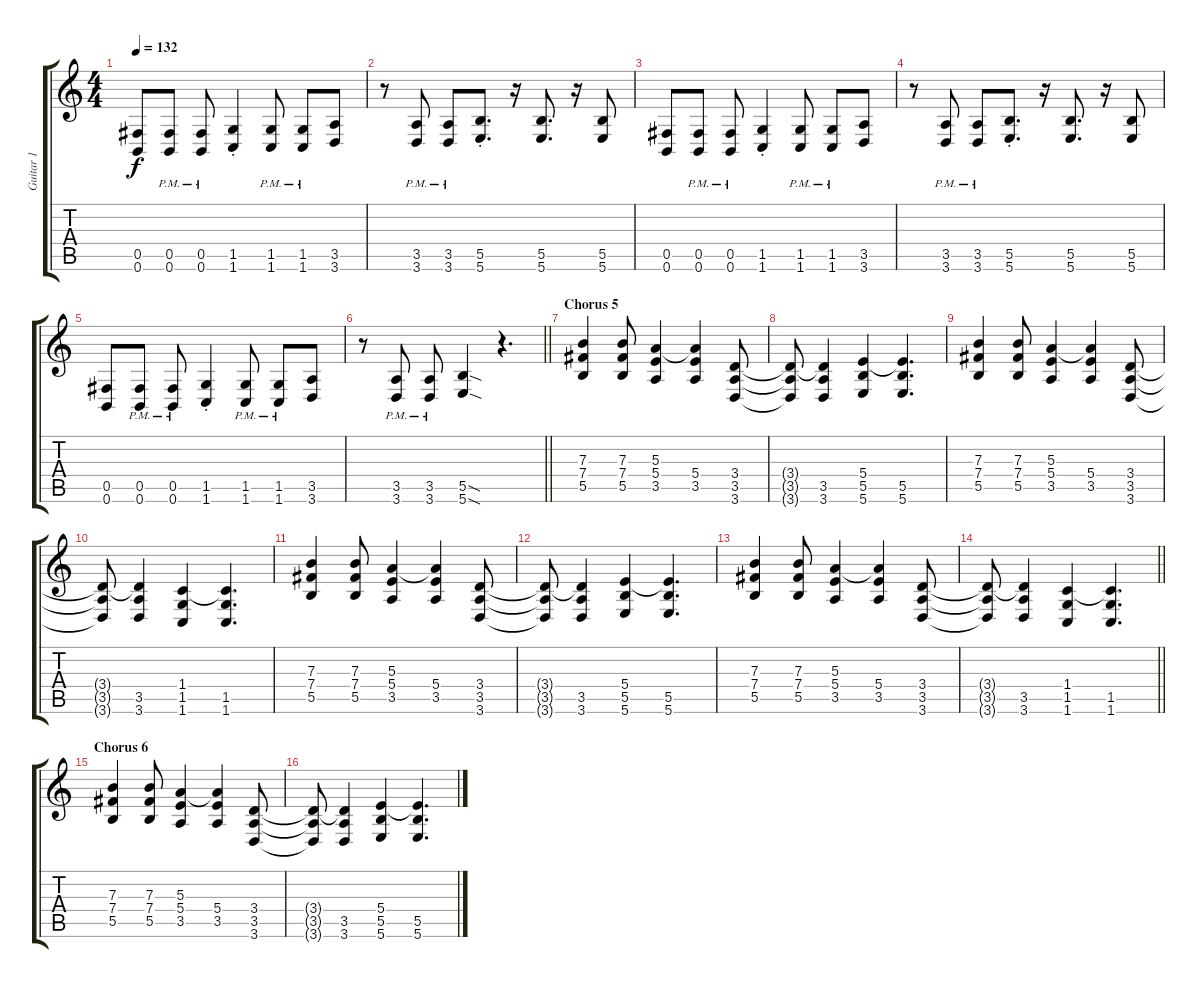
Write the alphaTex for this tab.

\track ("Guitar 1" "Guitar 1") {instrument distortionguitar}
\staff {score tabs}
\tuning (Db4 Ab3 E3 B2 Gb2 B1) {hide}
\ts (4 4)
\tempo 132
\clef g2
\ks c
(0.5 0.6).8{dy f} (0.5{pm} 0.6{pm}).8 (0.5{pm} 0.6{pm}).8 (1.5{st} 1.6{st}).4 (1.5{pm} 1.6{pm}).8 (1.5{pm} 1.6{pm}).8 (3.5 3.6).8 |
r.8 (3.5{pm} 3.6{pm}).8 (3.5{pm} 3.6{pm}).8 (5.5{st} 5.6{st}).8{d} r.16 (5.5 5.6).8{d} r.16 (5.5 5.6).8 |
(0.5 0.6).8 (0.5{pm} 0.6{pm}).8 (0.5{pm} 0.6{pm}).8 (1.5{st} 1.6{st}).4 (1.5{pm} 1.6{pm}).8 (1.5{pm} 1.6{pm}).8 (3.5 3.6).8 |
r.8 (3.5{pm} 3.6{pm}).8 (3.5{pm} 3.6{pm}).8 (5.5{st} 5.6{st}).8{d} r.16 (5.5 5.6).8{d} r.16 (5.5 5.6).8 |
(0.5 0.6).8 (0.5{pm} 0.6{pm}).8 (0.5{pm} 0.6{pm}).8 (1.5{st} 1.6{st}).4 (1.5{pm} 1.6{pm}).8 (1.5{pm} 1.6{pm}).8 (3.5 3.6).8 |
\barLineRight lightlight
r.8 (3.5{pm} 3.6{pm}).8 (3.5{pm} 3.6{pm}).8 (5.5{sod} 5.6{sod}).4 r.4{d} |
\section ("" "Chorus 5")
(7.3 7.4 5.5).4 (7.3 7.4 5.5).8 (5.3 5.4 3.5).4 (5.3{t} 5.4 3.5).4 (3.4 3.5 3.6).8 |
(3.4{t} 3.5{t} 3.6{t}).8 (3.4{t} 3.5 3.6).4 (5.4 5.5 5.6).4 (5.4{t} 5.5 5.6).4{d} |
(7.3 7.4 5.5).4 (7.3 7.4 5.5).8 (5.3 5.4 3.5).4 (5.3{t} 5.4 3.5).4 (3.4 3.5 3.6).8 |
(3.4{t} 3.5{t} 3.6{t}).8 (3.4{t} 3.5 3.6).4 (1.4 1.5 1.6).4 (1.4{t} 1.5 1.6).4{d} |
(7.3 7.4 5.5).4 (7.3 7.4 5.5).8 (5.3 5.4 3.5).4 (5.3{t} 5.4 3.5).4 (3.4 3.5 3.6).8 |
(3.4{t} 3.5{t} 3.6{t}).8 (3.4{t} 3.5 3.6).4 (5.4 5.5 5.6).4 (5.4{t} 5.5 5.6).4{d} |
(7.3 7.4 5.5).4 (7.3 7.4 5.5).8 (5.3 5.4 3.5).4 (5.3{t} 5.4 3.5).4 (3.4 3.5 3.6).8 |
\barLineRight lightlight
(3.4{t} 3.5{t} 3.6{t}).8 (3.4{t} 3.5 3.6).4 (1.4 1.5 1.6).4 (1.4{t} 1.5 1.6).4{d} |
\section ("" "Chorus 6")
(7.3 7.4 5.5).4 (7.3 7.4 5.5).8 (5.3 5.4 3.5).4 (5.3{t} 5.4 3.5).4 (3.4 3.5 3.6).8 |
(3.4{t} 3.5{t} 3.6{t}).8 (3.4{t} 3.5 3.6).4 (5.4 5.5 5.6).4 (5.4{t} 5.5 5.6).4{d}
